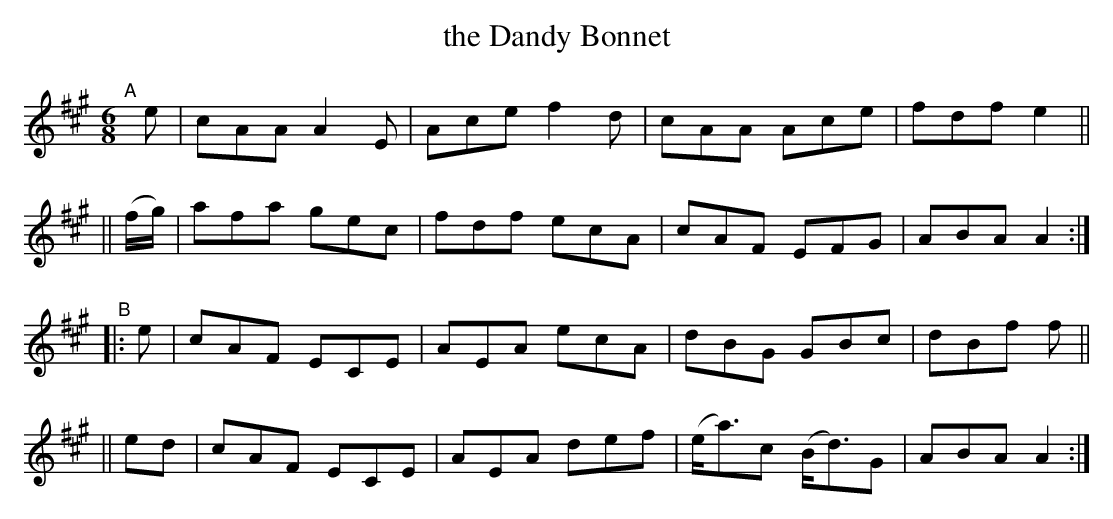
X:1
T: the Dandy Bonnet
M: 6/8
L: 1/8
K: A
"^A"\
[|]   e   | cAA A2E | Ace f2d | cAA Ace | fdf e2 ||
|| (f/g/) | afa gec | fdf ecA | cAF EFG | ABA A2 :|
"^B"\
|: e | cAF ECE | AEA ecA | dBG GBc | dBf f ||
||ed | cAF ECE | AEA def | (e<a)c (B<d)G | ABA A2 :|
